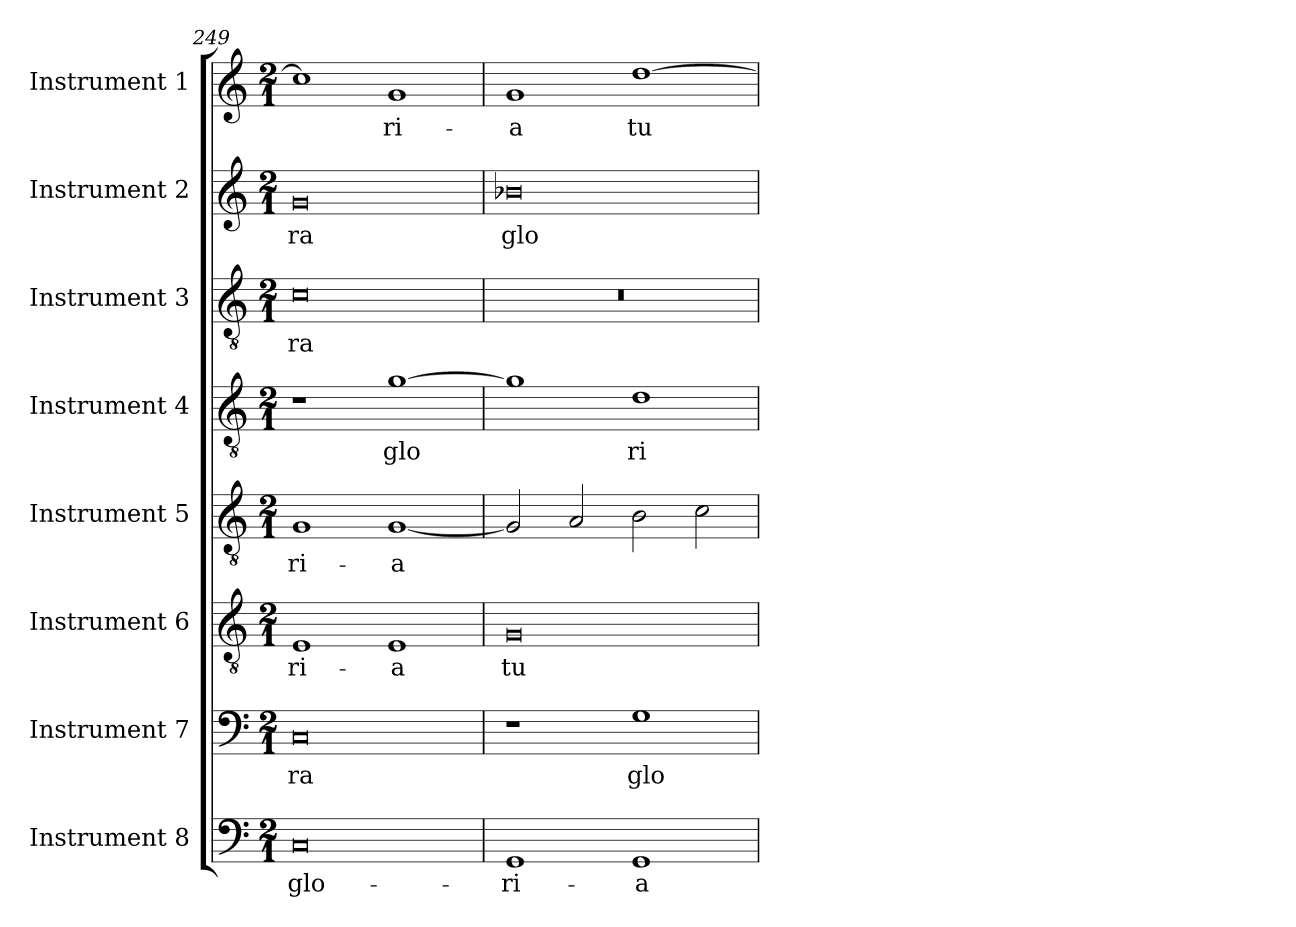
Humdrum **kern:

**kern	**text	**kern	**text	**kern	**text	**kern	**text	**kern	**text	**kern	**text	**kern	**text	**kern	**text
*part8	*part8	*part7	*part7	*part6	*part6	*part5	*part5	*part4	*part4	*part3	*part3	*part2	*part2	*part1	*part1
*staff8	*staff8	*staff7	*staff7	*staff6	*staff6	*staff5	*staff5	*staff4	*staff4	*staff3	*staff3	*staff2	*staff2	*staff1	*staff1
*I"Instrument 8	*	*I"Instrument 7	*	*I"Instrument 6	*	*I"Instrument 5	*	*I"Instrument 4	*	*I"Instrument 3	*	*I"Instrument 2	*	*I"Instrument 1	*
*clefF4	*	*clefF4	*	*clefGv2	*	*clefGv2	*	*clefGv2	*	*clefGv2	*	*clefG2	*	*clefG2	*
*k[]	*	*k[]	*	*k[]	*	*k[]	*	*k[]	*	*k[]	*	*k[]	*	*k[]	*
*C:	*	*C:	*	*C:	*	*C:	*	*C:	*	*C:	*	*C:	*	*C:	*
*M2/1	*	*M2/1	*	*M2/1	*	*M2/1	*	*M2/1	*	*M2/1	*	*M2/1	*	*M2/1	*
=249	=249	=249	=249	=249	=249	=249	=249	=249	=249	=249	=249	=249	=249	=249	=249
!	!LO:LY:b:cj	!	!LO:LY:b:cj	!	!LO:LY:b:cj	!	!LO:LY:b:cj	!	!	!	!LO:LY:b:cj	!	!LO:LY:b:cj	!	!LO:LY:b:cj
0C	glo-	0C	-ra	1E	-ri-	1G	-ri-	1r	.	0c	-ra	0g	-ra	1cc]	--
!	!	!	!	!	!LO:LY:b:cj	!	!LO:LY:b:cj	!	!LO:LY:b:cj	!	!	!	!	!	!LO:LY:b:cj
.	.	.	.	1E	-a	[<1G	-a	[<1g	glo-	.	.	.	.	1g	-ri-
!!LO:PB:g=z
=250	=250	=250	=250	=250	=250	=250	=250	=250	=250	=250	=250	=250	=250	=250	=250
!	!LO:LY:b:cj	!	!	!	!LO:LY:b:cj	!	!LO:LY:b:cj	!	!LO:LY:b:cj	!	!	!	!LO:LY:b:cj	!	!LO:LY:b:cj
1GG	-ri-	1r	.	0G	tu-	2G/]	.	1g]	--	0r	.	0b-X	glo-	1g	-a
!	!	!	!	!	!	!	!LO:LY:b:cj	!	!	!	!	!	!	!	!
.	.	.	.	.	.	2A/	.	.	.	.	.	.	.	.	.
!	!LO:LY:b:cj	!	!LO:LY:b:cj	!	!	!	!LO:LY:b:cj	!	!LO:LY:b:cj	!	!	!	!	!	!LO:LY:b:cj
1GG	-a	1G	glo-	.	.	2B\	.	1d	-ri-	.	.	.	.	[>1dd	tu-
!	!	!	!	!	!	!	!LO:LY:b:cj	!	!	!	!	!	!	!	!
.	.	.	.	.	.	2c\	.	.	.	.	.	.	.	.	.
=	=	=	=	=	=	=	=	=	=	=	=	=	=	=	=
*-	*-	*-	*-	*-	*-	*-	*-	*-	*-	*-	*-	*-	*-	*-	*-
